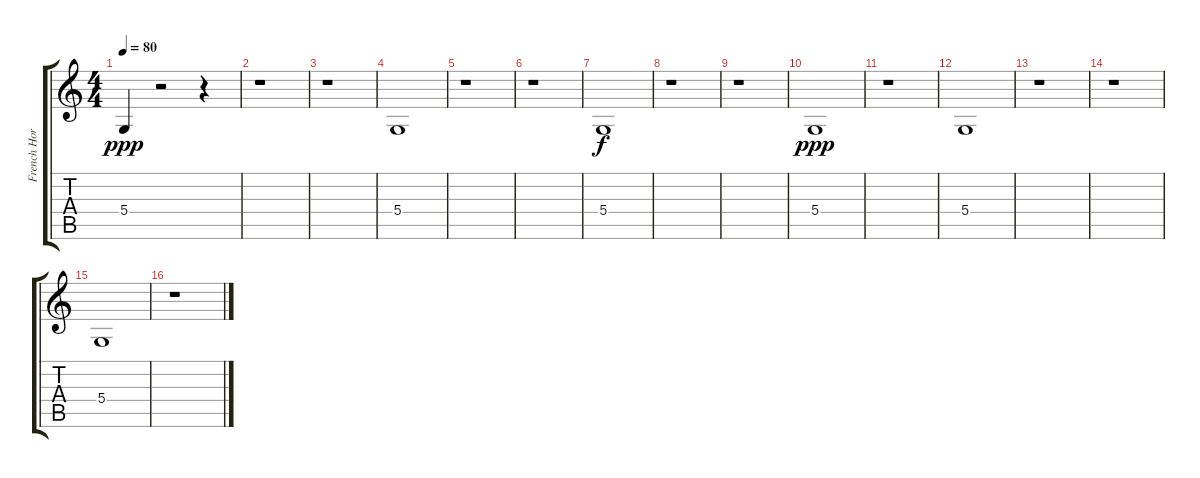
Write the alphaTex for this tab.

\track ("French Horns        " "French Hor") {instrument frenchhorn}
\staff {score tabs}
\tuning (E4 B3 G3 D3 A2 E2) {hide}
\ts (4 4)
\tempo 80
\clef g2
\ks c
5.4.4{dy ppp} r.2 r.4 |
r.1 |
r.1 |
5.4.1 |
r.1 |
r.1 |
5.4.1{dy f} |
r.1 |
r.1 |
5.4.1{dy ppp} |
r.1 |
5.4.1 |
r.1 |
r.1 |
5.4.1 |
r.1
